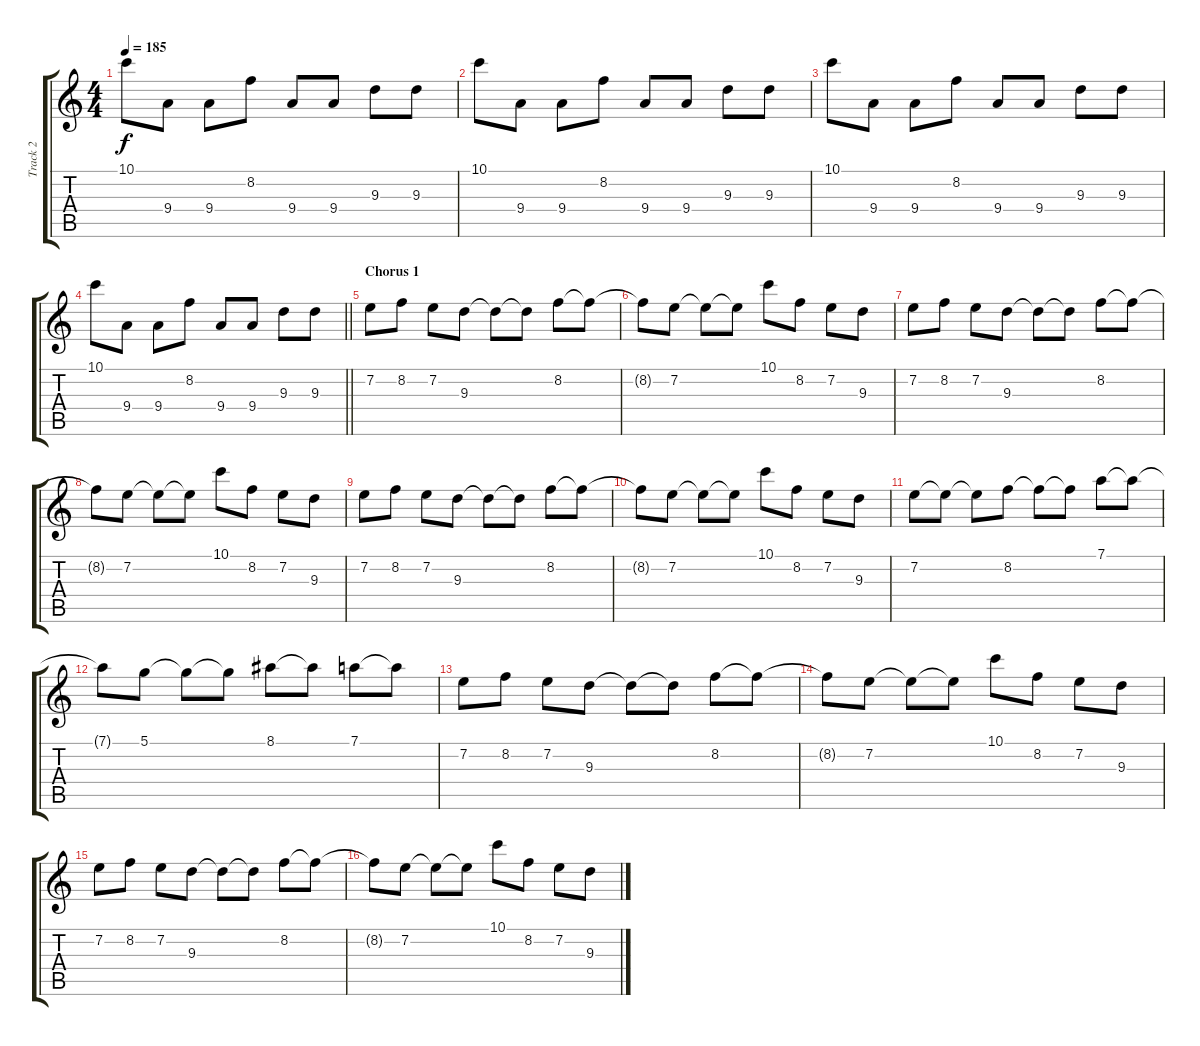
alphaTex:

\track ("Track 2" "Track 2") {instrument distortionguitar}
\staff {score tabs}
\tuning (D4 A3 F3 C3 G2 C2) {hide}
\ts (4 4)
\tempo 185
\clef g2
\ks c
10.1.8{dy f} 9.4.8 9.4.8 8.2.8 9.4.8 9.4.8 9.3.8 9.3.8 |
10.1.8 9.4.8 9.4.8 8.2.8 9.4.8 9.4.8 9.3.8 9.3.8 |
10.1.8 9.4.8 9.4.8 8.2.8 9.4.8 9.4.8 9.3.8 9.3.8 |
\barLineRight lightlight
10.1.8 9.4.8 9.4.8 8.2.8 9.4.8 9.4.8 9.3.8 9.3.8 |
\section ("" "Chorus 1")
7.2.8 8.2.8 7.2.8 9.3.8 9.3{t}.8 9.3{t}.8 8.2.8 8.2{t}.8 |
8.2{t}.8 7.2.8 7.2{t}.8 7.2{t}.8 10.1.8 8.2.8 7.2.8 9.3.8 |
7.2.8 8.2.8 7.2.8 9.3.8 9.3{t}.8 9.3{t}.8 8.2.8 8.2{t}.8 |
8.2{t}.8 7.2.8 7.2{t}.8 7.2{t}.8 10.1.8 8.2.8 7.2.8 9.3.8 |
7.2.8 8.2.8 7.2.8 9.3.8 9.3{t}.8 9.3{t}.8 8.2.8 8.2{t}.8 |
8.2{t}.8 7.2.8 7.2{t}.8 7.2{t}.8 10.1.8 8.2.8 7.2.8 9.3.8 |
7.2.8 7.2{t}.8 7.2{t}.8 8.2.8 8.2{t}.8 8.2{t}.8 7.1.8 7.1{t}.8 |
7.1{t}.8 5.1.8 5.1{t}.8 5.1{t}.8 8.1.8 8.1{t}.8 7.1.8 7.1{t}.8 |
7.2.8 8.2.8 7.2.8 9.3.8 9.3{t}.8 9.3{t}.8 8.2.8 8.2{t}.8 |
8.2{t}.8 7.2.8 7.2{t}.8 7.2{t}.8 10.1.8 8.2.8 7.2.8 9.3.8 |
7.2.8 8.2.8 7.2.8 9.3.8 9.3{t}.8 9.3{t}.8 8.2.8 8.2{t}.8 |
8.2{t}.8 7.2.8 7.2{t}.8 7.2{t}.8 10.1.8 8.2.8 7.2.8 9.3.8
